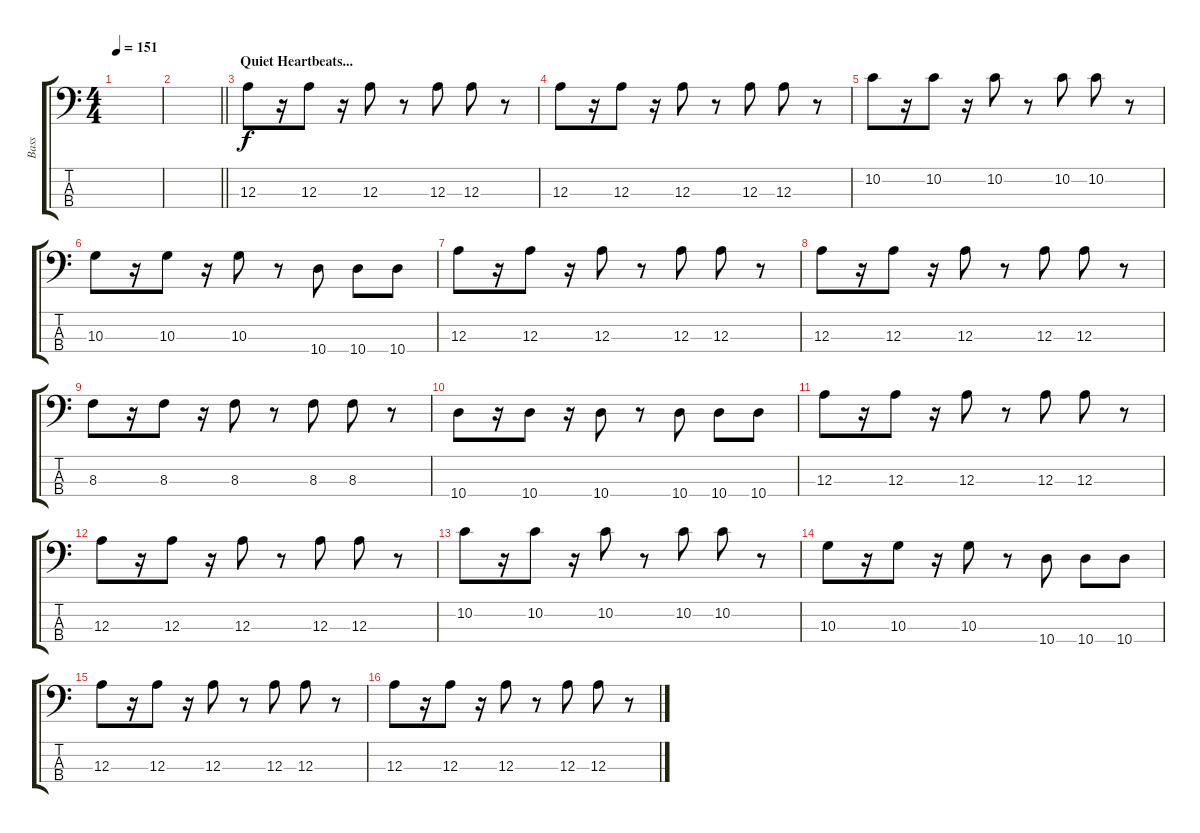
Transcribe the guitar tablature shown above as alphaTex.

\track ("Bass" "Bass") {instrument electricbassfinger}
\staff {score tabs}
\tuning (G2 D2 A1 E1) {hide}
\ts (4 4)
\tempo 151
\clef f4
\ks c
|
\barLineRight lightlight
|
\section ("" "Quiet Heartbeats...")
12.3.8 r.16 12.3.8 r.16 12.3.8 r.8 12.3.8 12.3.8 r.8 |
12.3.8 r.16 12.3.8 r.16 12.3.8 r.8 12.3.8 12.3.8 r.8 |
10.2.8 r.16 10.2.8 r.16 10.2.8 r.8 10.2.8 10.2.8 r.8 |
10.3.8 r.16 10.3.8 r.16 10.3.8 r.8 10.4.8 10.4.8 10.4.8 |
12.3.8 r.16 12.3.8 r.16 12.3.8 r.8 12.3.8 12.3.8 r.8 |
12.3.8 r.16 12.3.8 r.16 12.3.8 r.8 12.3.8 12.3.8 r.8 |
8.3.8 r.16 8.3.8 r.16 8.3.8 r.8 8.3.8 8.3.8 r.8 |
10.4.8 r.16 10.4.8 r.16 10.4.8 r.8 10.4.8 10.4.8 10.4.8 |
12.3.8 r.16 12.3.8 r.16 12.3.8 r.8 12.3.8 12.3.8 r.8 |
12.3.8 r.16 12.3.8 r.16 12.3.8 r.8 12.3.8 12.3.8 r.8 |
10.2.8 r.16 10.2.8 r.16 10.2.8 r.8 10.2.8 10.2.8 r.8 |
10.3.8 r.16 10.3.8 r.16 10.3.8 r.8 10.4.8 10.4.8 10.4.8 |
12.3.8 r.16 12.3.8 r.16 12.3.8 r.8 12.3.8 12.3.8 r.8 |
12.3.8 r.16 12.3.8 r.16 12.3.8 r.8 12.3.8 12.3.8 r.8
